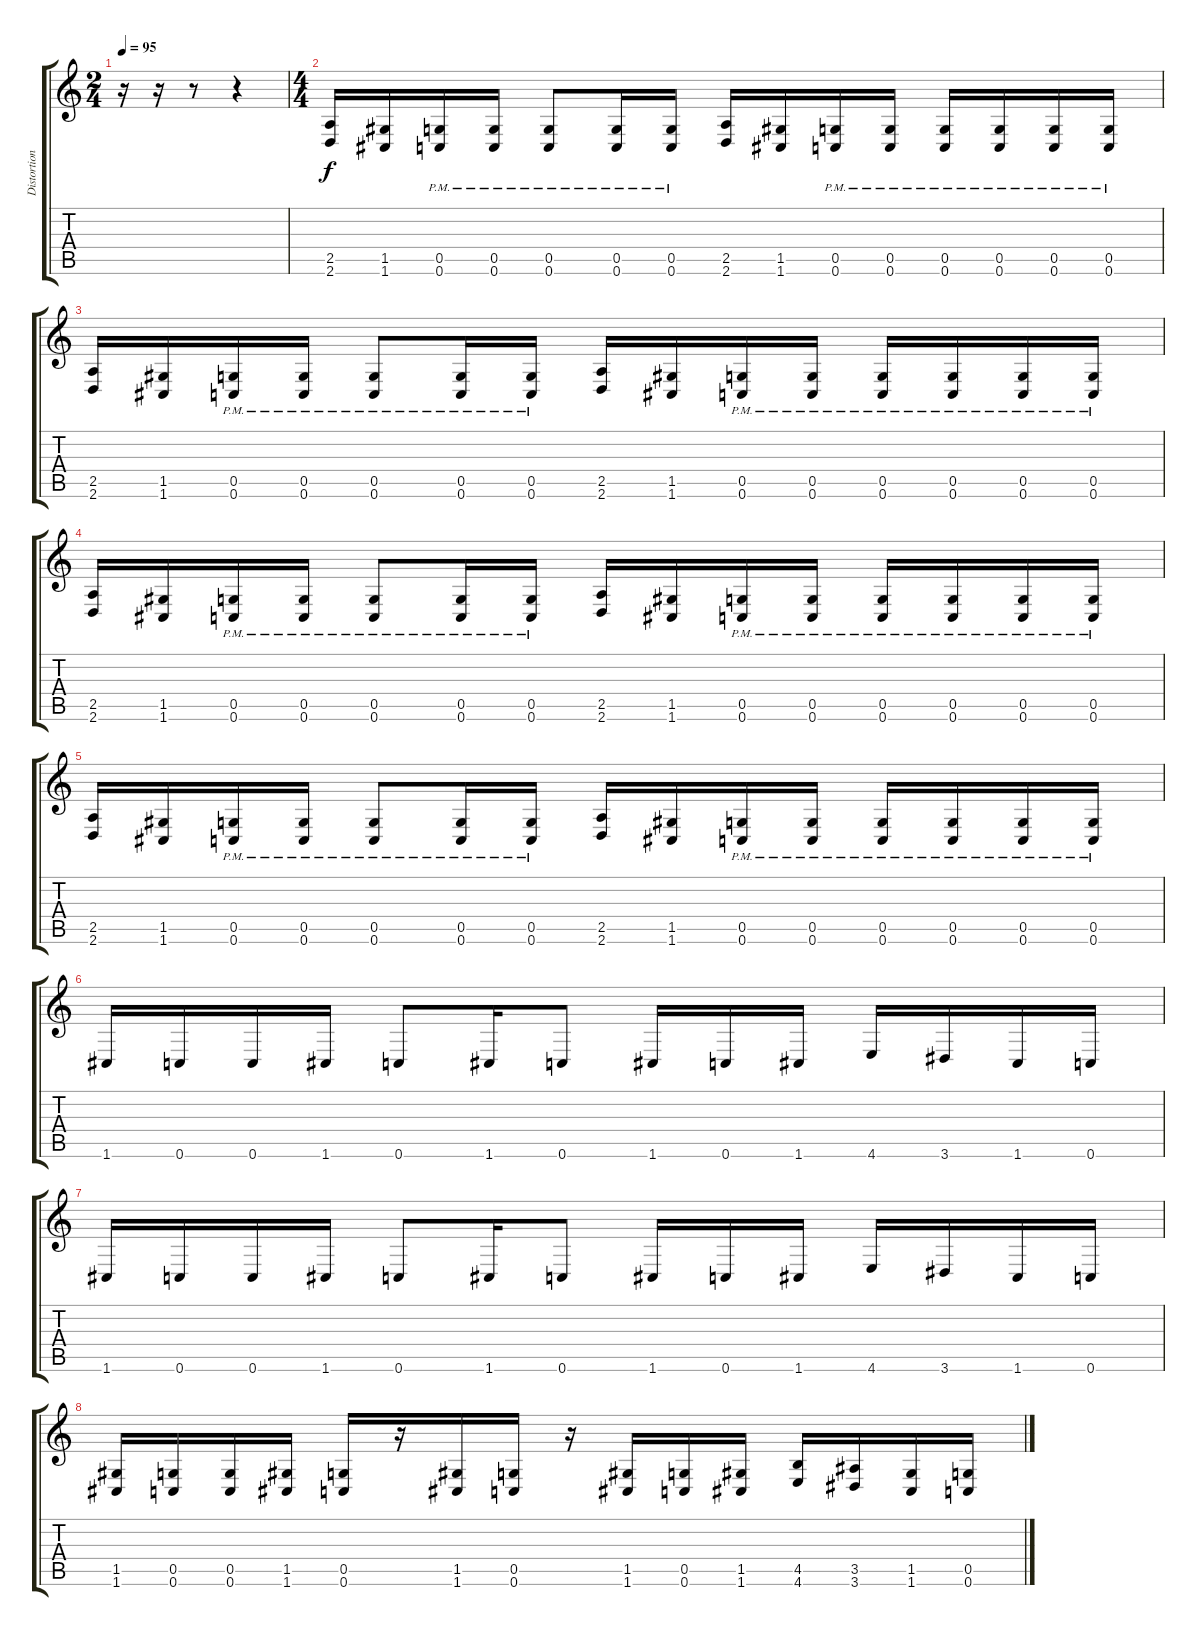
\track ("Distortion Guitar" "Distortion") {instrument distortionguitar}
\staff {score tabs}
\tuning (D4 A3 F3 C3 G2 C2) {hide}
\ts (2 4)
\tempo 95
\clef g2
\ks c
r.16{dy f} r.16 r.8 r.4 |
\ts (4 4)
(2.5 2.6).16 (1.5 1.6).16 (0.5{pm} 0.6{pm}).16 (0.5{pm} 0.6{pm}).16 (0.5{pm} 0.6{pm}).8 (0.5{pm} 0.6{pm}).16 (0.5{pm} 0.6{pm}).16 (2.5 2.6).16 (1.5 1.6).16 (0.5{pm} 0.6{pm}).16 (0.5{pm} 0.6{pm}).16 (0.5{pm} 0.6{pm}).16 (0.5{pm} 0.6{pm}).16 (0.5{pm} 0.6{pm}).16 (0.5{pm} 0.6{pm}).16 |
(2.5 2.6).16 (1.5 1.6).16 (0.5{pm} 0.6{pm}).16 (0.5{pm} 0.6{pm}).16 (0.5{pm} 0.6{pm}).8 (0.5{pm} 0.6{pm}).16 (0.5{pm} 0.6{pm}).16 (2.5 2.6).16 (1.5 1.6).16 (0.5{pm} 0.6{pm}).16 (0.5{pm} 0.6{pm}).16 (0.5{pm} 0.6{pm}).16 (0.5{pm} 0.6{pm}).16 (0.5{pm} 0.6{pm}).16 (0.5{pm} 0.6{pm}).16 |
(2.5 2.6).16 (1.5 1.6).16 (0.5{pm} 0.6{pm}).16 (0.5{pm} 0.6{pm}).16 (0.5{pm} 0.6{pm}).8 (0.5{pm} 0.6{pm}).16 (0.5{pm} 0.6{pm}).16 (2.5 2.6).16 (1.5 1.6).16 (0.5{pm} 0.6{pm}).16 (0.5{pm} 0.6{pm}).16 (0.5{pm} 0.6{pm}).16 (0.5{pm} 0.6{pm}).16 (0.5{pm} 0.6{pm}).16 (0.5{pm} 0.6{pm}).16 |
(2.5 2.6).16 (1.5 1.6).16 (0.5{pm} 0.6{pm}).16 (0.5{pm} 0.6{pm}).16 (0.5{pm} 0.6{pm}).8 (0.5{pm} 0.6{pm}).16 (0.5{pm} 0.6{pm}).16 (2.5 2.6).16 (1.5 1.6).16 (0.5{pm} 0.6{pm}).16 (0.5{pm} 0.6{pm}).16 (0.5{pm} 0.6{pm}).16 (0.5{pm} 0.6{pm}).16 (0.5{pm} 0.6{pm}).16 (0.5{pm} 0.6{pm}).16 |
1.6.16 0.6.16 0.6.16 1.6.16 0.6.8 1.6.16 0.6.8 1.6.16 0.6.16 1.6.16 4.6.16 3.6.16 1.6.16 0.6.16 |
1.6.16 0.6.16 0.6.16 1.6.16 0.6.8 1.6.16 0.6.8 1.6.16 0.6.16 1.6.16 4.6.16 3.6.16 1.6.16 0.6.16 |
(1.5 1.6).16 (0.5 0.6).16 (0.5 0.6).16 (1.5 1.6).16 (0.5 0.6).16 r.16 (1.5 1.6).16 (0.5 0.6).16 r.16 (1.5 1.6).16 (0.5 0.6).16 (1.5 1.6).16 (4.5 4.6).16 (3.5 3.6).16 (1.5 1.6).16 (0.5 0.6).16
